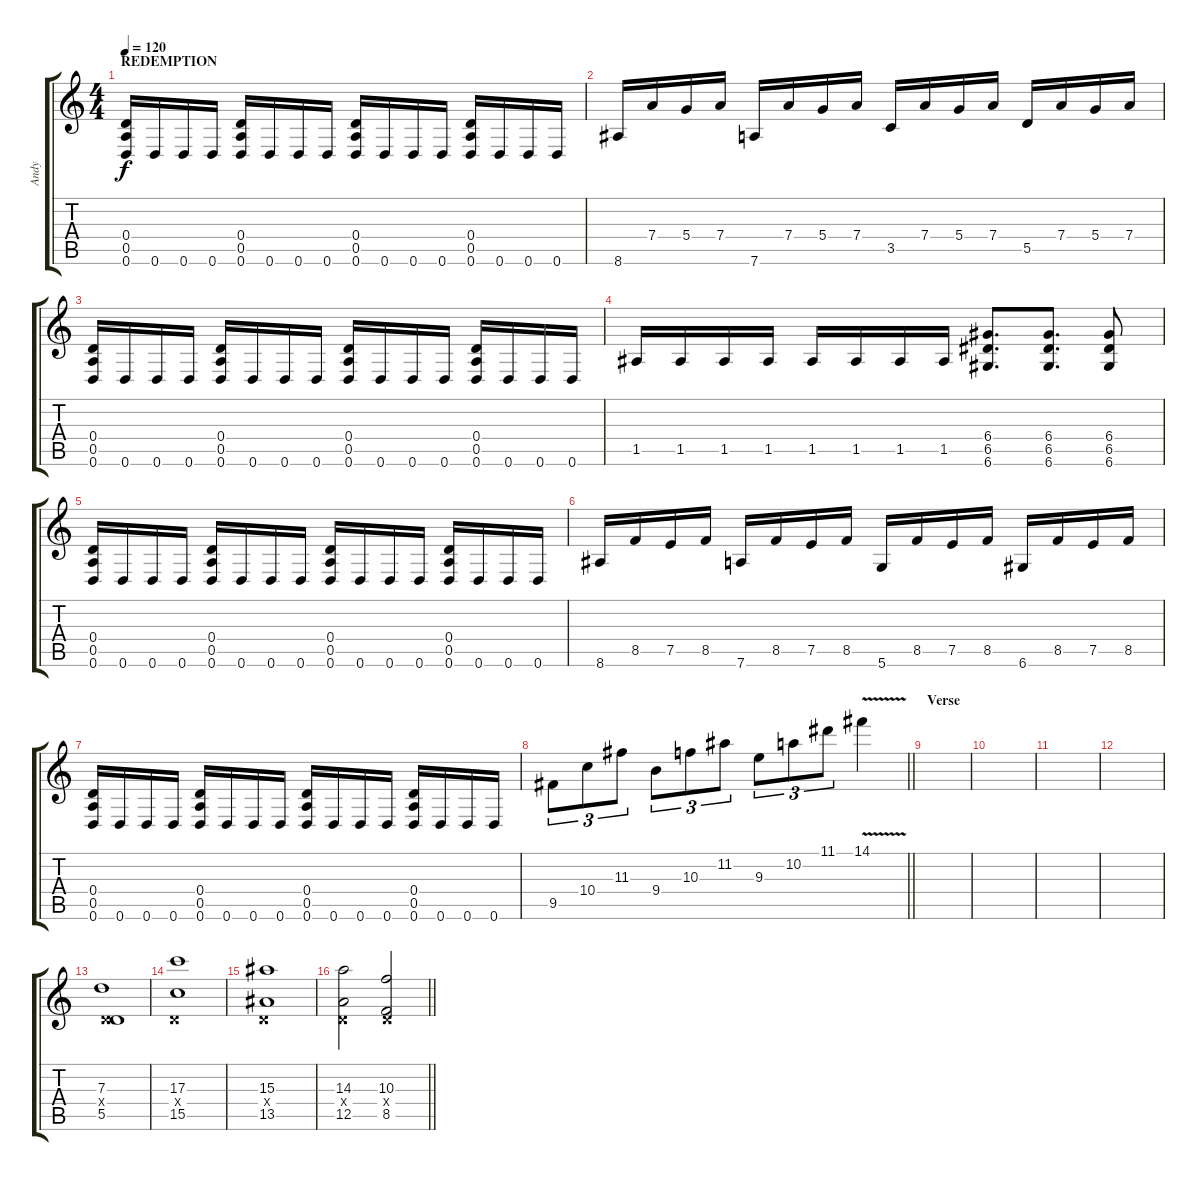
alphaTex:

\track ("Andy" "Andy") {instrument distortionguitar}
\staff {score tabs}
\tuning (E4 B3 G3 D3 A2 D2) {hide}
\ts (4 4)
\section ("" "REDEMPTION")
\tempo 120
\clef g2
\ks c
(0.4 0.5 0.6).16{dy f volume 13} 0.6.16 0.6.16 0.6.16 (0.4 0.5 0.6).16 0.6.16 0.6.16 0.6.16 (0.4 0.5 0.6).16 0.6.16 0.6.16 0.6.16 (0.4 0.5 0.6).16 0.6.16 0.6.16 0.6.16 |
8.6.16 7.4.16 5.4.16 7.4.16 7.6.16 7.4.16 5.4.16 7.4.16 3.5.16 7.4.16 5.4.16 7.4.16 5.5.16 7.4.16 5.4.16 7.4.16 |
(0.4 0.5 0.6).16 0.6.16 0.6.16 0.6.16 (0.4 0.5 0.6).16 0.6.16 0.6.16 0.6.16 (0.4 0.5 0.6).16 0.6.16 0.6.16 0.6.16 (0.4 0.5 0.6).16 0.6.16 0.6.16 0.6.16 |
1.5.16 1.5.16 1.5.16 1.5.16 1.5.16 1.5.16 1.5.16 1.5.16 (6.4 6.5 6.6).8{d} (6.4 6.5 6.6).8{d} (6.4 6.5 6.6).8 |
(0.4 0.5 0.6).16 0.6.16 0.6.16 0.6.16 (0.4 0.5 0.6).16 0.6.16 0.6.16 0.6.16 (0.4 0.5 0.6).16 0.6.16 0.6.16 0.6.16 (0.4 0.5 0.6).16 0.6.16 0.6.16 0.6.16 |
8.6.16 8.5.16 7.5.16 8.5.16 7.6.16 8.5.16 7.5.16 8.5.16 5.6.16 8.5.16 7.5.16 8.5.16 6.6.16 8.5.16 7.5.16 8.5.16 |
(0.4 0.5 0.6).16 0.6.16 0.6.16 0.6.16 (0.4 0.5 0.6).16 0.6.16 0.6.16 0.6.16 (0.4 0.5 0.6).16 0.6.16 0.6.16 0.6.16 (0.4 0.5 0.6).16 0.6.16 0.6.16 0.6.16 |
\barLineRight lightlight
9.5.8{tu (3 2)} 10.4.8{tu (3 2)} 11.3.8{tu (3 2)} 9.4.8{tu (3 2)} 10.3.8{tu (3 2)} 11.2.8{tu (3 2)} 9.3.8{tu (3 2)} 10.2.8{tu (3 2)} 11.1.8{tu (3 2)} 14.1{v}.4 |
\section ("" "Verse")
|
|
|
|
(7.3 0.4{x} 5.5).1{volume 10} |
(17.3 0.4{x} 15.5).1 |
(15.3 0.4{x} 13.5).1 |
\barLineRight lightlight
(14.3 0.4{x} 12.5).2 (10.3 0.4{x} 8.5).2
